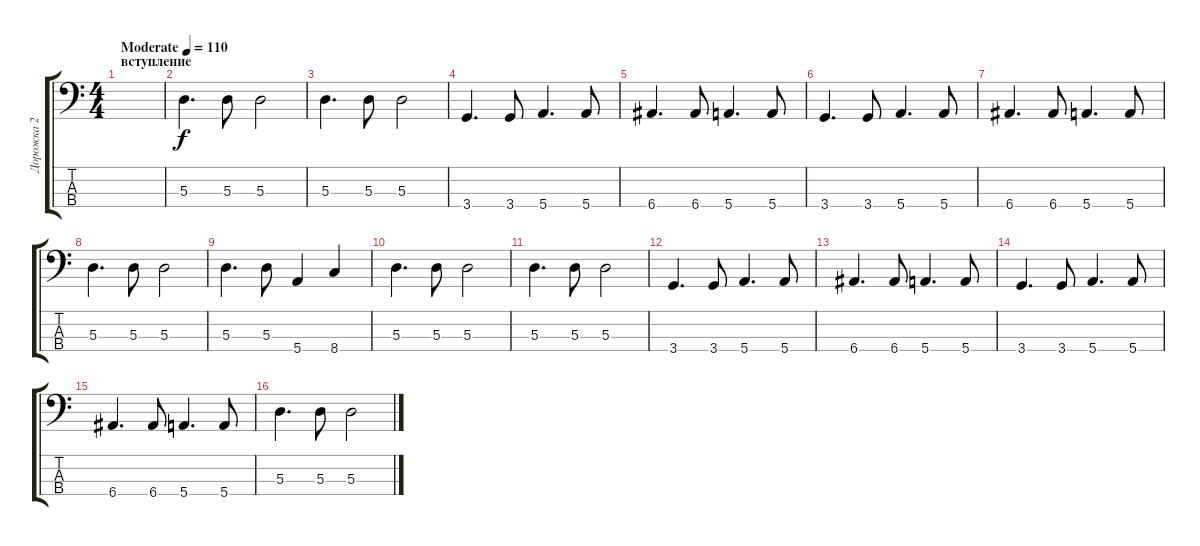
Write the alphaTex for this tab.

\track ("Дорожка 2" "Дорожка 2") {instrument electricbassfinger}
\staff {score tabs}
\tuning (G2 D2 A1 E1) {hide}
\ts (4 4)
\section ("" "вступление")
\tempo (110 "Moderate")
\clef f4
\ks c
|
5.3.4{d} 5.3.8 5.3.2 |
5.3.4{d} 5.3.8 5.3.2 |
3.4.4{d} 3.4.8 5.4.4{d} 5.4.8 |
6.4.4{d} 6.4.8 5.4.4{d} 5.4.8 |
3.4.4{d} 3.4.8 5.4.4{d} 5.4.8 |
6.4.4{d} 6.4.8 5.4.4{d} 5.4.8 |
5.3.4{d} 5.3.8 5.3.2 |
5.3.4{d} 5.3.8 5.4.4 8.4.4 |
5.3.4{d} 5.3.8 5.3.2 |
5.3.4{d} 5.3.8 5.3.2 |
3.4.4{d} 3.4.8 5.4.4{d} 5.4.8 |
6.4.4{d} 6.4.8 5.4.4{d} 5.4.8 |
3.4.4{d} 3.4.8 5.4.4{d} 5.4.8 |
6.4.4{d} 6.4.8 5.4.4{d} 5.4.8 |
5.3.4{d} 5.3.8 5.3.2
